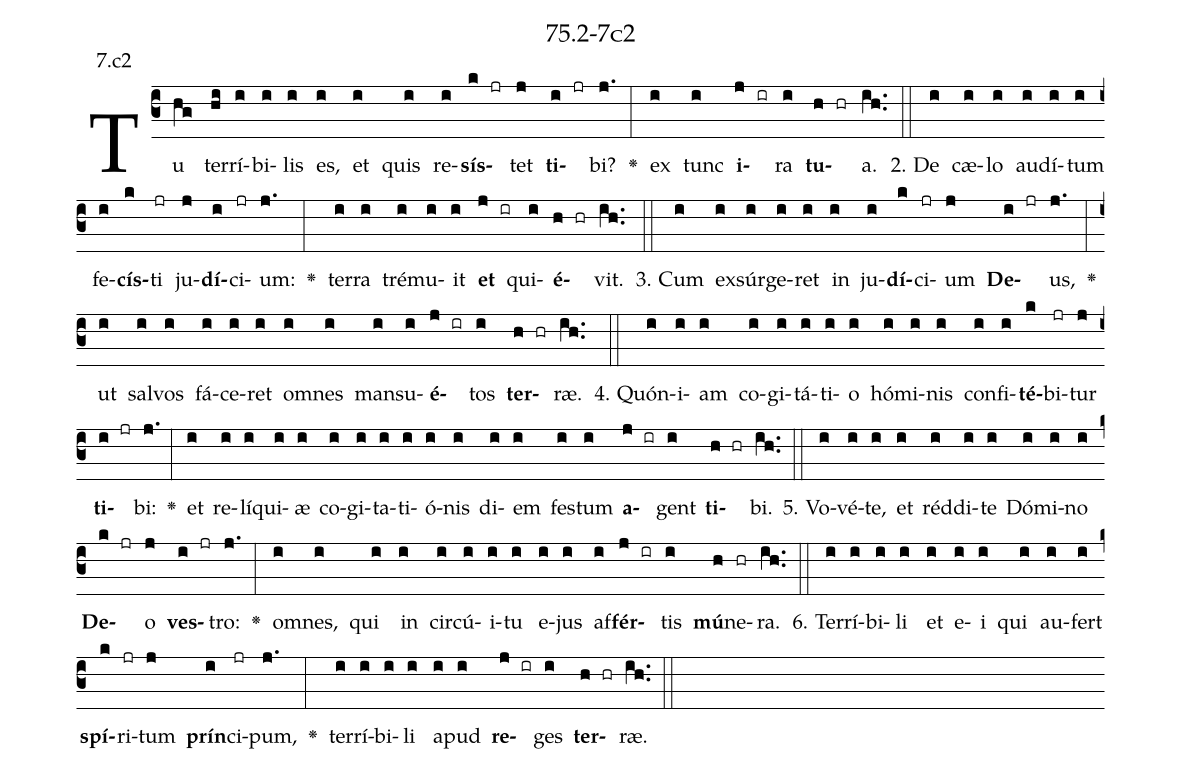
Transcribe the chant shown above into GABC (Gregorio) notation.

name: 75.2-7c2;
annotation: 7.c2;
%%
(c3)Tu(hg) ter(hi)rí(i)bi(i)lis(i) es,(i) et(i) quis(i) re(i)<b>sís</b>(k jr)tet(j) <b>ti</b>(i jr)bi?(j.) <v>\greheightstar</v>(:) ex(i) tunc(i) <b>i</b>(j ir)ra(i) <b>tu</b>(h hr)a.(ih..) (::)
2. De(i) cæ(i)lo(i) au(i)dí(i)tum(i) fe(i)<b>cís</b>(k)ti(jr) ju(j)<b>dí</b>(i)ci(jr)um:(j.) <v>\greheightstar</v>(:) ter(i)ra(i) tré(i)mu(i)it(i) <b>et</b>(j ir) qui(i)<b>é</b>(h hr)vit.(ih..) (::)
3. Cum(i) ex(i)súr(i)ge(i)ret(i) in(i) ju(i)<b>dí</b>(k)ci(jr)um(j) <b>De</b>(i jr)us,(j.) <v>\greheightstar</v>(:) ut(i) sal(i)vos(i) fá(i)ce(i)ret(i) om(i)nes(i) man(i)su(i)<b>é</b>(j ir)tos(i) <b>ter</b>(h hr)ræ.(ih..) (::)
4. Quón(i)i(i)am(i) co(i)gi(i)tá(i)ti(i)o(i) hó(i)mi(i)nis(i) con(i)fi(i)<b>té</b>(k)bi(jr)tur(j) <b>ti</b>(i jr)bi:(j.) <v>\greheightstar</v>(:) et(i) re(i)lí(i)qui(i)æ(i) co(i)gi(i)ta(i)ti(i)ó(i)nis(i) di(i)em(i) fes(i)tum(i) <b>a</b>(j ir)gent(i) <b>ti</b>(h hr)bi.(ih..) (::)
5. Vo(i)vé(i)te,(i) et(i) réd(i)di(i)te(i) Dó(i)mi(i)no(i) <b>De</b>(k jr)o(j) <b>ves</b>(i jr)tro:(j.) <v>\greheightstar</v>(:) om(i)nes,(i) qui(i) in(i) cir(i)cú(i)i(i)tu(i) e(i)jus(i) af(i)<b>fér</b>(j ir)tis(i) <b>mú</b>(h)ne(hr)ra.(ih..) (::)
6. Ter(i)rí(i)bi(i)li(i) et(i) e(i)i(i) qui(i) au(i)fert(i) <b>spí</b>(k)ri(jr)tum(j) <b>prín</b>(i)ci(jr)pum,(j.) <v>\greheightstar</v>(:) ter(i)rí(i)bi(i)li(i) a(i)pud(i) <b>re</b>(j ir)ges(i) <b>ter</b>(h hr)ræ.(ih..) (::)
